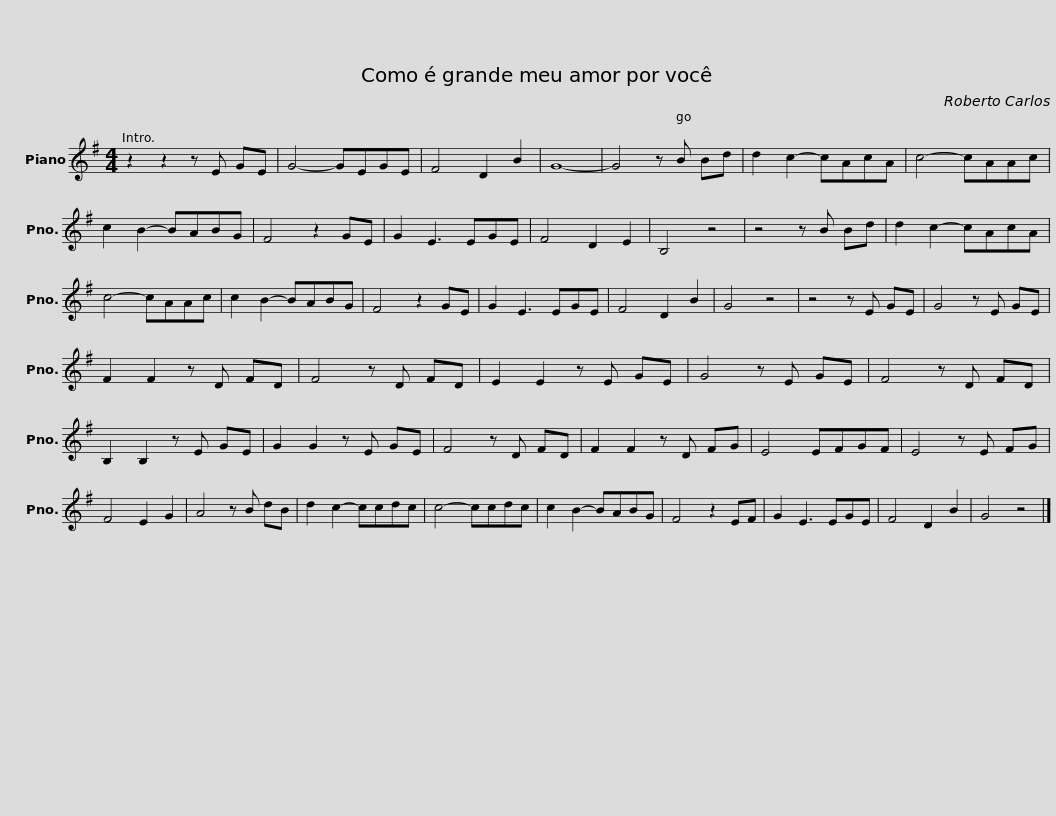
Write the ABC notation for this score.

X:1
L:1/8
M:4/4
I:linebreak $
K:G
V:1 treble
V:1
 z2 z2 z E GE | G4- GEGE | F4 D2 B2 | G8- | G4 z B Bd |$ %5
 d2 c2- cAcA | c4- cAAc | c2 B2- BABG | F4 z2 GE | G2 E3 EGE |$ %10
 F4 D2 E2 | B,4 z4 | z4 z B Bd | d2 c2- cAcA | c4- cAAc |$ %15
 c2 B2- BABG | F4 z2 GE | G2 E3 EGE | F4 D2 B2 | G4 z4 |$ %20
 z4 z E GE | G4 z E GE | F2 F2 z D FD | F4 z D FD | E2 E2 z E GE |$ %25
 G4 z E GE | F4 z D FD | B,2 B,2 z E GE | G2 G2 z E GE | F4 z D FD |$ %30
 F2 F2 z D FG | E4 EFGF | E4 z E FG | F4 E2 G2 | A4 z B dB |$ %35
 d2 c2- ccdc | c4- ccdc | c2 B2- BABG | F4 z2 EF | G2 E3 EGE |$ %40
 F4 D2 B2 | G4 z4 |] %42
